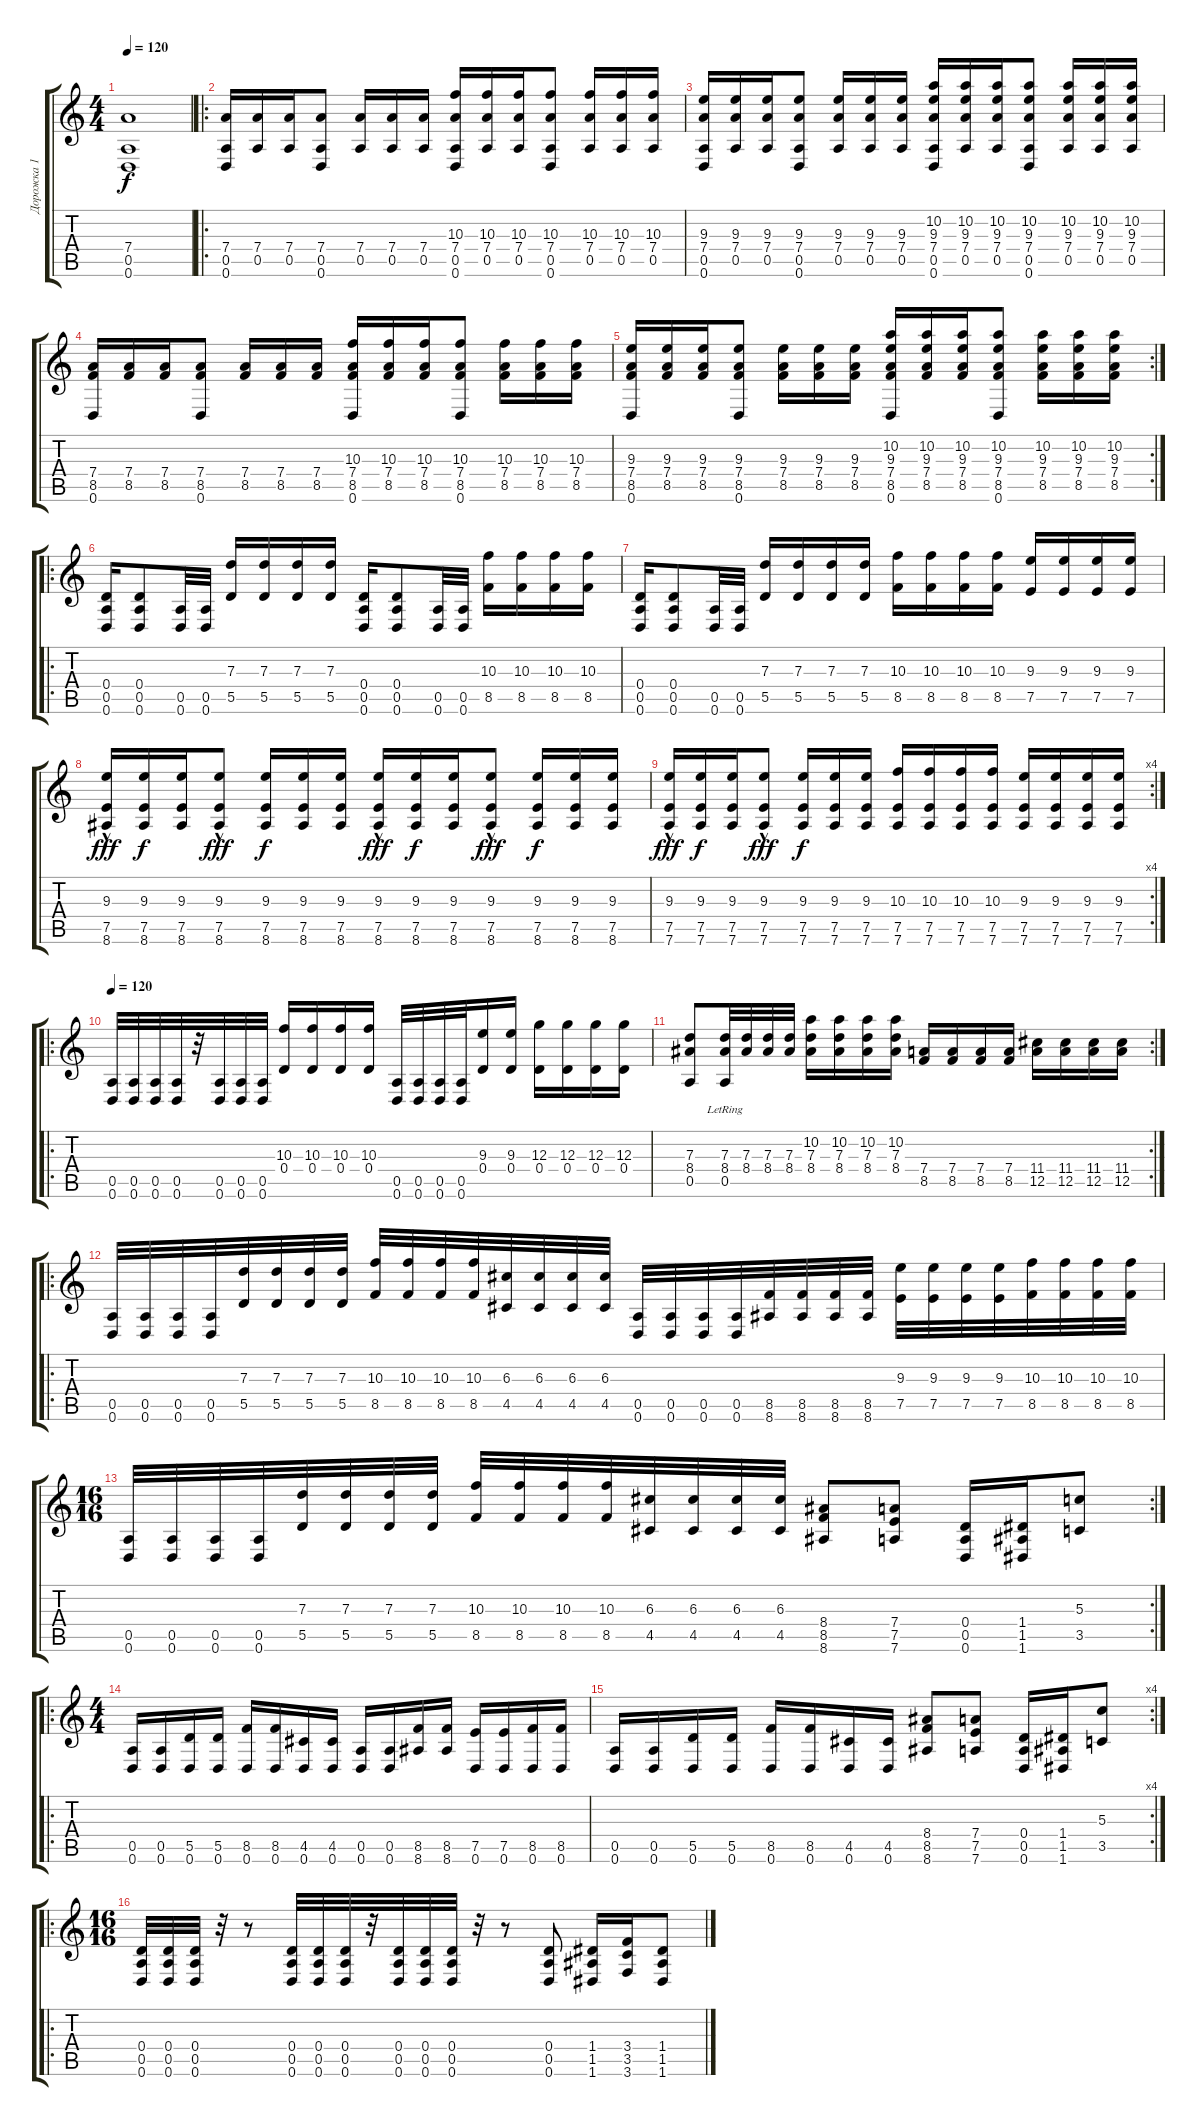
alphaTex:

\track ("Дорожка 1" "Дорожка 1") {instrument distortionguitar}
\staff {score tabs}
\tuning (E4 B3 G3 D3 A2 D2) {hide}
\ts (4 4)
\tempo 120
\clef g2
\ks c
(7.4 0.5 0.6).1{dy f instrument distortionguitar} |
\ro
(7.4 0.5 0.6).16 (7.4 0.5).16 (7.4 0.5).16 (7.4 0.5 0.6).8 (7.4 0.5).16 (7.4 0.5).16 (7.4 0.5).16 (10.3 7.4 0.5 0.6).16 (10.3 7.4 0.5).16 (10.3 7.4 0.5).16 (10.3 7.4 0.5 0.6).8 (10.3 7.4 0.5).16 (10.3 7.4 0.5).16 (10.3 7.4 0.5).16 |
(9.3 7.4 0.5 0.6).16 (9.3 7.4 0.5).16 (9.3 7.4 0.5).16 (9.3 7.4 0.5 0.6).8 (9.3 7.4 0.5).16 (9.3 7.4 0.5).16 (9.3 7.4 0.5).16 (10.2 9.3 7.4 0.5 0.6).16 (10.2 9.3 7.4 0.5).16 (10.2 9.3 7.4 0.5).16 (10.2 9.3 7.4 0.5 0.6).8 (10.2 9.3 7.4 0.5).16 (10.2 9.3 7.4 0.5).16 (10.2 9.3 7.4 0.5).16 |
(7.4 8.5 0.6).16 (7.4 8.5).16 (7.4 8.5).16 (7.4 8.5 0.6).8 (7.4 8.5).16 (7.4 8.5).16 (7.4 8.5).16 (10.3 7.4 8.5 0.6).16 (10.3 7.4 8.5).16 (10.3 7.4 8.5).16 (10.3 7.4 8.5 0.6).8 (10.3 7.4 8.5).16 (10.3 7.4 8.5).16 (10.3 7.4 8.5).16 |
\rc 2
(9.3 7.4 8.5 0.6).16 (9.3 7.4 8.5).16 (9.3 7.4 8.5).16 (9.3 7.4 8.5 0.6).8 (9.3 7.4 8.5).16 (9.3 7.4 8.5).16 (9.3 7.4 8.5).16 (10.2 9.3 7.4 8.5 0.6).16 (10.2 9.3 7.4 8.5).16 (10.2 9.3 7.4 8.5).16 (10.2 9.3 7.4 8.5 0.6).8 (10.2 9.3 7.4 8.5).16 (10.2 9.3 7.4 8.5).16 (10.2 9.3 7.4 8.5).16 |
\ro
(0.4 0.5 0.6).16 (0.4 0.5 0.6).8 (0.5 0.6).32 (0.5 0.6).32 (7.3 5.5).16 (7.3 5.5).16 (7.3 5.5).16 (7.3 5.5).16 (0.4 0.5 0.6).16 (0.4 0.5 0.6).8 (0.5 0.6).32 (0.5 0.6).32 (10.3 8.5).16 (10.3 8.5).16 (10.3 8.5).16 (10.3 8.5).16 |
(0.4 0.5 0.6).16 (0.4 0.5 0.6).8 (0.5 0.6).32 (0.5 0.6).32 (7.3 5.5).16 (7.3 5.5).16 (7.3 5.5).16 (7.3 5.5).16 (10.3 8.5).16 (10.3 8.5).16 (10.3 8.5).16 (10.3 8.5).16 (9.3 7.5).16 (9.3 7.5).16 (9.3 7.5).16 (9.3 7.5).16 |
(9.3{hac} 7.5 8.6{hac}).16{dy fff} (9.3 7.5 8.6).16{dy f} (9.3 7.5 8.6).16 (9.3{hac} 7.5 8.6{hac}).8{dy fff} (9.3 7.5 8.6).16{dy f} (9.3 7.5 8.6).16 (9.3 7.5 8.6).16 (9.3{hac} 7.5 8.6).16{dy fff} (9.3 7.5 8.6).16{dy f} (9.3 7.5 8.6).16 (9.3{hac} 7.5 8.6).8{dy fff} (9.3 7.5 8.6).16{dy f} (9.3 7.5 8.6).16 (9.3 7.5 8.6).16 |
\rc 4
(9.3{hac} 7.5 7.6{hac}).16{dy fff} (9.3 7.5 7.6).16{dy f} (9.3 7.5 7.6).16 (9.3{hac} 7.5 7.6{hac}).8{dy fff} (9.3 7.5 7.6).16{dy f} (9.3 7.5 7.6).16 (9.3 7.5 7.6).16 (10.3 7.5 7.6).16 (10.3 7.5 7.6).16 (10.3 7.5 7.6).16 (10.3 7.5 7.6).16 (9.3 7.5 7.6).16 (9.3 7.5 7.6).16 (9.3 7.5 7.6).16 (9.3 7.5 7.6).16 |
\ro
\tempo 120
(0.5 0.6).32 (0.5 0.6).32 (0.5 0.6).32 (0.5 0.6).32 r.32 (0.5 0.6).32 (0.5 0.6).32 (0.5 0.6).32 (10.3 0.4).16 (10.3 0.4).16 (10.3 0.4).16 (10.3 0.4).16 (0.5 0.6).32 (0.5 0.6).32 (0.5 0.6).32 (0.5 0.6).32 (9.3 0.4).16 (9.3 0.4).16 (12.3 0.4).16 (12.3 0.4).16 (12.3 0.4).16 (12.3 0.4).16 |
\rc 2
(7.3 8.4 0.5).8 (7.3 8.4 0.5{lr}).32 (7.3 8.4).32 (7.3 8.4).32 (7.3 8.4).32 (10.2 7.3 8.4).16 (10.2 7.3 8.4).16 (10.2 7.3 8.4).16 (10.2 7.3 8.4).16 (7.4 8.5).16 (7.4 8.5).16 (7.4 8.5).16 (7.4 8.5).16 (11.4 12.5).16 (11.4 12.5).16 (11.4 12.5).16 (11.4 12.5).16 |
\ro
(0.5 0.6).32 (0.5 0.6).32 (0.5 0.6).32 (0.5 0.6).32 (7.3 5.5).32 (7.3 5.5).32 (7.3 5.5).32 (7.3 5.5).32 (10.3 8.5).32 (10.3 8.5).32 (10.3 8.5).32 (10.3 8.5).32 (6.3 4.5).32 (6.3 4.5).32 (6.3 4.5).32 (6.3 4.5).32 (0.5 0.6).32 (0.5 0.6).32 (0.5 0.6).32 (0.5 0.6).32 (8.5 8.6).32 (8.5 8.6).32 (8.5 8.6).32 (8.5 8.6).32 (9.3 7.5).32 (9.3 7.5).32 (9.3 7.5).32 (9.3 7.5).32 (10.3 8.5).32 (10.3 8.5).32 (10.3 8.5).32 (10.3 8.5).32 |
\rc 2
\ts (16 16)
(0.5 0.6).32 (0.5 0.6).32 (0.5 0.6).32 (0.5 0.6).32 (7.3 5.5).32 (7.3 5.5).32 (7.3 5.5).32 (7.3 5.5).32 (10.3 8.5).32 (10.3 8.5).32 (10.3 8.5).32 (10.3 8.5).32 (6.3 4.5).32 (6.3 4.5).32 (6.3 4.5).32 (6.3 4.5).32 (8.4 8.5 8.6).8 (7.4 7.5 7.6).8 (0.4 0.5 0.6).16 (1.4 1.5 1.6).16 (5.3 3.5).8 |
\ro
\ts (4 4)
(0.5 0.6).16 (0.5 0.6).16 (5.5 0.6).16 (5.5 0.6).16 (8.5 0.6).16 (8.5 0.6).16 (4.5 0.6).16 (4.5 0.6).16 (0.5 0.6).16 (0.5 0.6).16 (8.5 8.6).16 (8.5 8.6).16 (7.5 0.6).16 (7.5 0.6).16 (8.5 0.6).16 (8.5 0.6).16 |
\rc 4
(0.5 0.6).16 (0.5 0.6).16 (5.5 0.6).16 (5.5 0.6).16 (8.5 0.6).16 (8.5 0.6).16 (4.5 0.6).16 (4.5 0.6).16 (8.4 8.5 8.6).8 (7.4 7.5 7.6).8 (0.4 0.5 0.6).16 (1.4 1.5 1.6).16 (5.3 3.5).8 |
\ro
\ts (16 16)
(0.4 0.5 0.6).32 (0.4 0.5 0.6).32 (0.4 0.5 0.6).32 r.32 r.8 (0.4 0.5 0.6).32 (0.4 0.5 0.6).32 (0.4 0.5 0.6).32 r.32 (0.4 0.5 0.6).32 (0.4 0.5 0.6).32 (0.4 0.5 0.6).32 r.32 r.8 (0.4 0.5 0.6).8 (1.4 1.5 1.6).16 (3.4 3.5 3.6).16 (1.4 1.5 1.6).8
